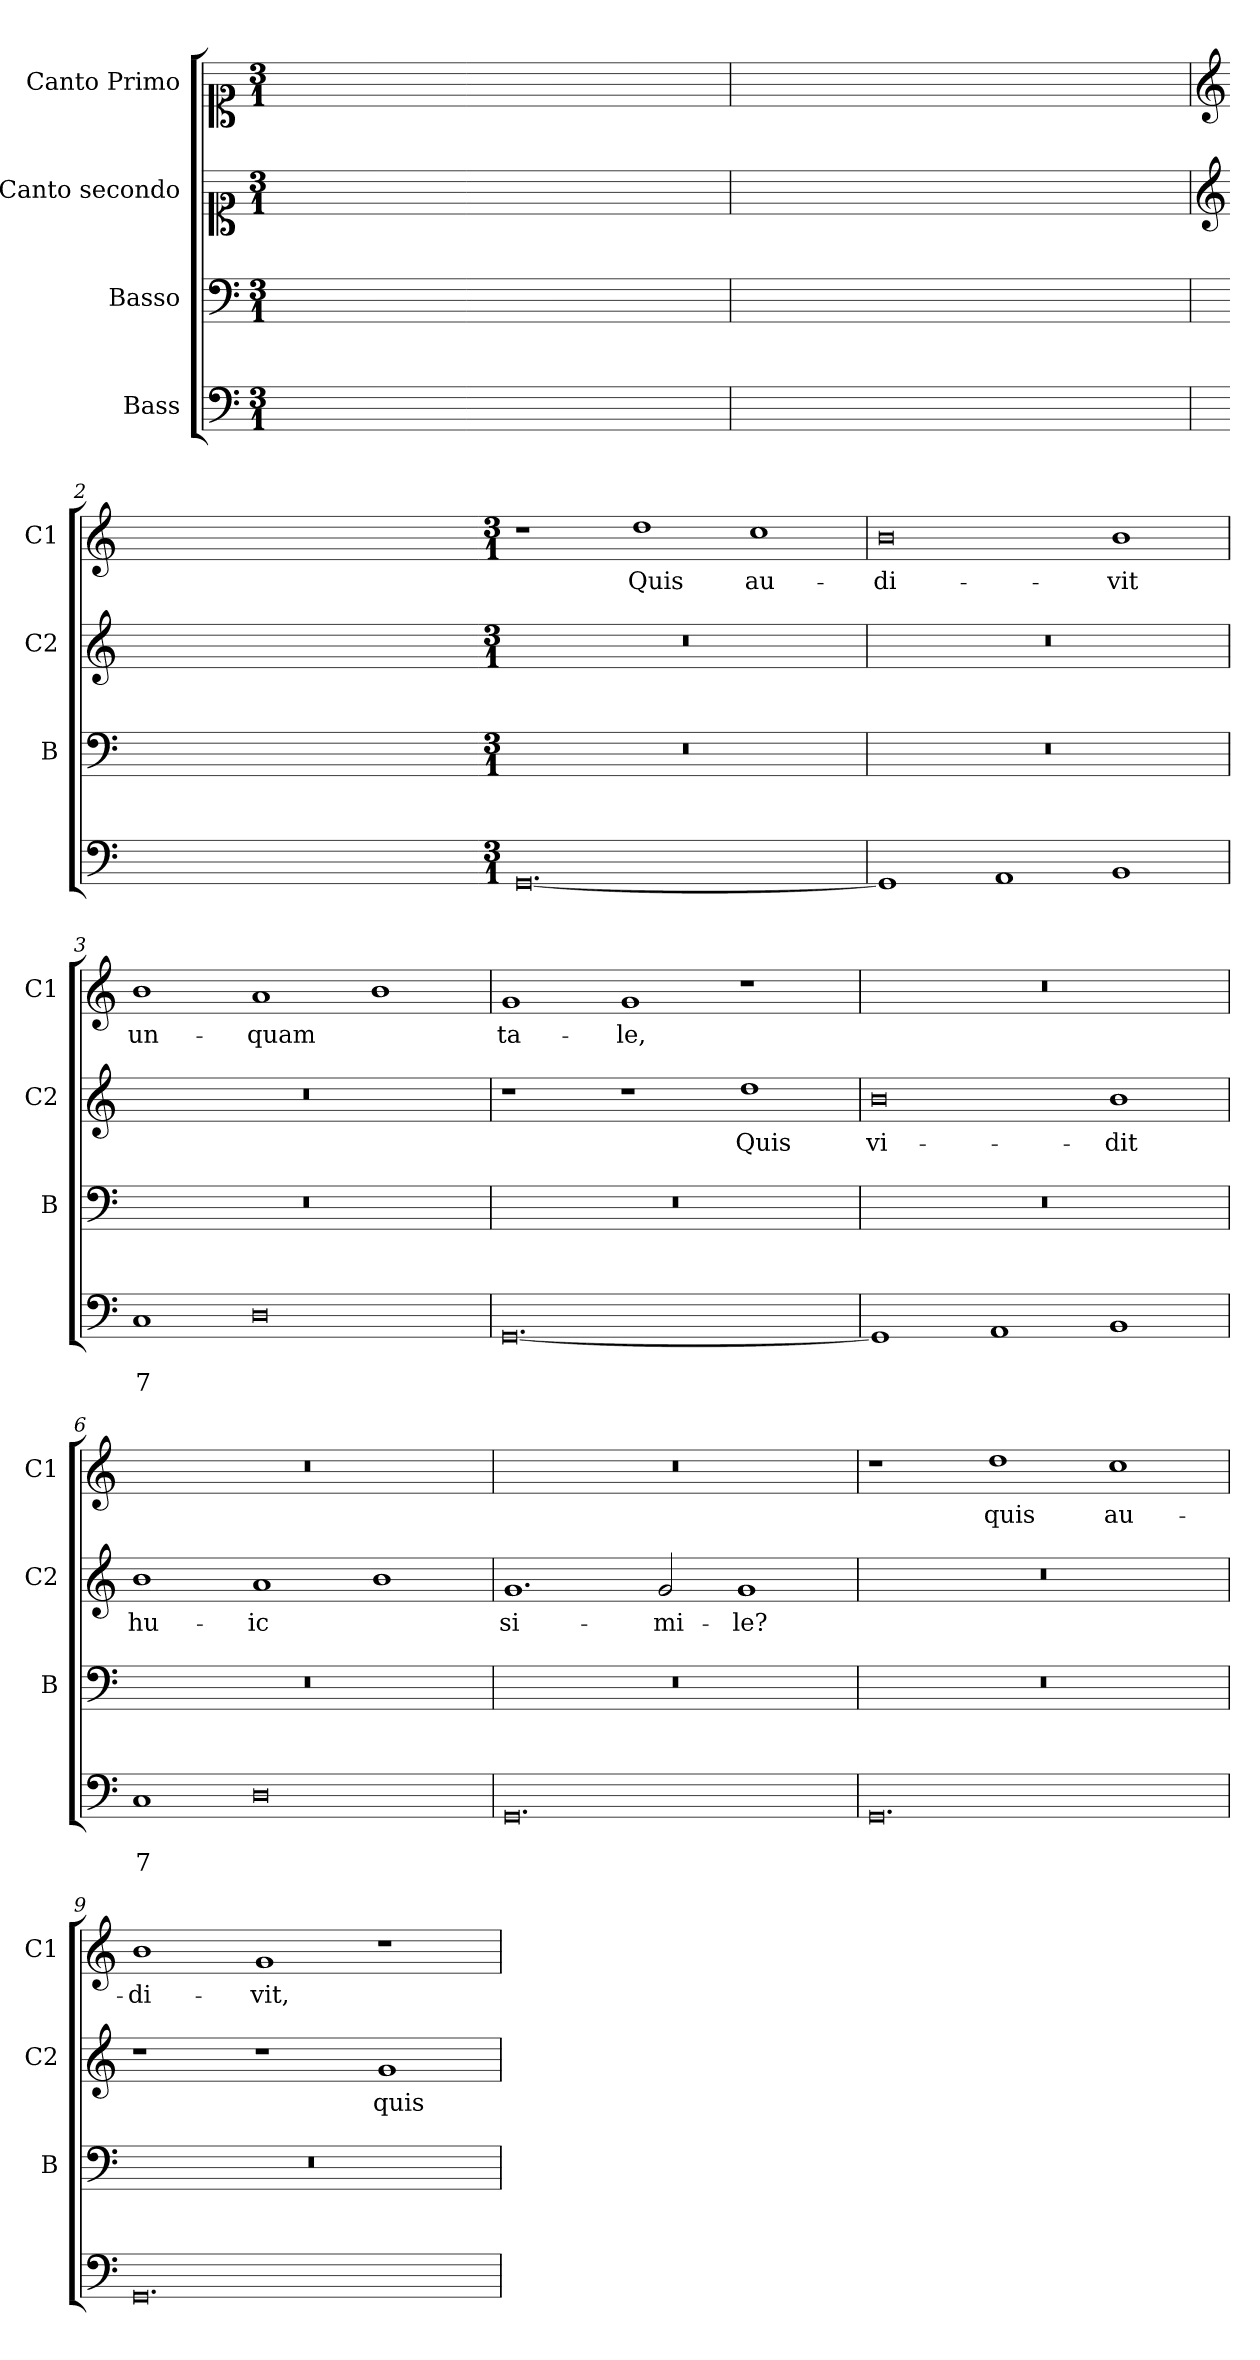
**kern	**text	**text	**kern	**kern	**text	**kern	**text
*part4	*part4	*part4	*part3	*part2	*part2	*part1	*part1
*staff4	*staff4	*staff4	*staff3	*staff2	*staff2	*staff1	*staff1
*I"Bass	*	*	*I"Basso	*I"Canto  secondo	*	*I"Canto  Primo	*
*	*	*	*I'B	*I'C2	*	*I'C1	*
*clefF4	*	*	*clefF4	*clefC1	*	*clefC1	*
*k[]	*	*	*k[]	*k[]	*	*k[]	*
*C:	*	*	*C:	*C:	*	*C:	*
*M3/1	*	*	*M3/1	*M3/1	*	*M3/1	*
=	=	=	=	=	=	=	=
1ryy	.	.	1ryy	1ryy	.	1ryy	.
1ryy	.	.	1ryy	1ryy	.	1ryy	.
1ryy	.	.	1ryy	1ryy	.	1ryy	.
=1X	=1X	=1X	=1X	=1X	=1X	=1X	=1X
1ryy	.	.	1ryy	1ryy	.	1ryy	.
1ryy	.	.	1ryy	1ryy	.	1ryy	.
1ryy	.	.	1ryy	1ryy	.	1ryy	.
=2X	=2X	=2X	=2X	=2X	=2X	=2X	=2X
*	*	*	*	*clefG2	*	*clefG2	*
1ryy	.	.	1ryy	1ryy	.	1ryy	.
1ryy	.	.	1ryy	1ryy	.	1ryy	.
1ryy	.	.	1ryy	1ryy	.	1ryy	.
=1-	=1-	=1-	=1-	=1-	=1-	=1-	=1-
*M3/1	*	*	*M3/1	*M3/1	*	*M3/1	*
[0.GG	.	.	0.r	0.r	.	1r	.
!	!	!	!	!	!	!	!LO:LY:b
.	.	.	.	.	.	1dd	Quis
!	!	!	!	!	!	!	!LO:LY:b
.	.	.	.	.	.	1cc	au-
=2	=2	=2	=2	=2	=2	=2	=2
!	!	!	!	!	!	!	!LO:LY:b
1GG]	.	.	0.r	0.r	.	0b	-di-
1AA	.	.	.	.	.	.	.
!	!	!	!	!	!	!	!LO:LY:b
1BB	.	.	.	.	.	1b	-vit
=3	=3	=3	=3	=3	=3	=3	=3
!	!	!LO:LY:b	!	!	!	!	!LO:LY:b
1C	.	7	0.r	0.r	.	1b	un-
!	!	!	!	!	!	!	!LO:LY:b
0D	.	.	.	.	.	1a	-quam
.	.	.	.	.	.	1b	.
=4	=4	=4	=4	=4	=4	=4	=4
!	!	!	!	!	!	!	!LO:LY:b
[0.GG	.	.	0.r	1r	.	1g	ta-
!	!	!	!	!	!	!	!LO:LY:b
.	.	.	.	1r	.	1g	-le,
!	!	!	!	!	!LO:LY:b	!	!
.	.	.	.	1dd	Quis	1r	.
=5	=5	=5	=5	=5	=5	=5	=5
!	!	!	!	!	!LO:LY:b	!	!
1GG]	.	.	0.r	0b	vi-	0.r	.
1AA	.	.	.	.	.	.	.
!	!	!	!	!	!LO:LY:b	!	!
1BB	.	.	.	1b	-dit	.	.
=6	=6	=6	=6	=6	=6	=6	=6
!	!	!LO:LY:b	!	!	!LO:LY:b	!	!
1C	.	7	0.r	1b	hu-	0.r	.
!	!	!	!	!	!LO:LY:b	!	!
0D	.	.	.	1a	-ic	.	.
.	.	.	.	1b	.	.	.
=7	=7	=7	=7	=7	=7	=7	=7
!	!	!	!	!	!LO:LY:b	!	!
0.GG	.	.	0.r	1.g	si-	0.r	.
!	!	!	!	!	!LO:LY:b	!	!
.	.	.	.	2g/	-mi-	.	.
!	!	!	!	!	!LO:LY:b	!	!
.	.	.	.	1g	-le?	.	.
=8	=8	=8	=8	=8	=8	=8	=8
0.GG	.	.	0.r	0.r	.	1r	.
!	!	!	!	!	!	!	!LO:LY:b
.	.	.	.	.	.	1dd	quis
!	!	!	!	!	!	!	!LO:LY:b
.	.	.	.	.	.	1cc	au-
!!LO:LB:g=z
=9	=9	=9	=9	=9	=9	=9	=9
!	!	!	!	!	!	!	!LO:LY:b
0.GG	.	.	0.r	1r	.	1b	-di-
!	!	!	!	!	!	!	!LO:LY:b
.	.	.	.	1r	.	1g	-vit,
!	!	!	!	!	!LO:LY:b	!	!
.	.	.	.	1g	quis	1r	.
=	=	=	=	=	=	=	=
*-	*-	*-	*-	*-	*-	*-	*-
